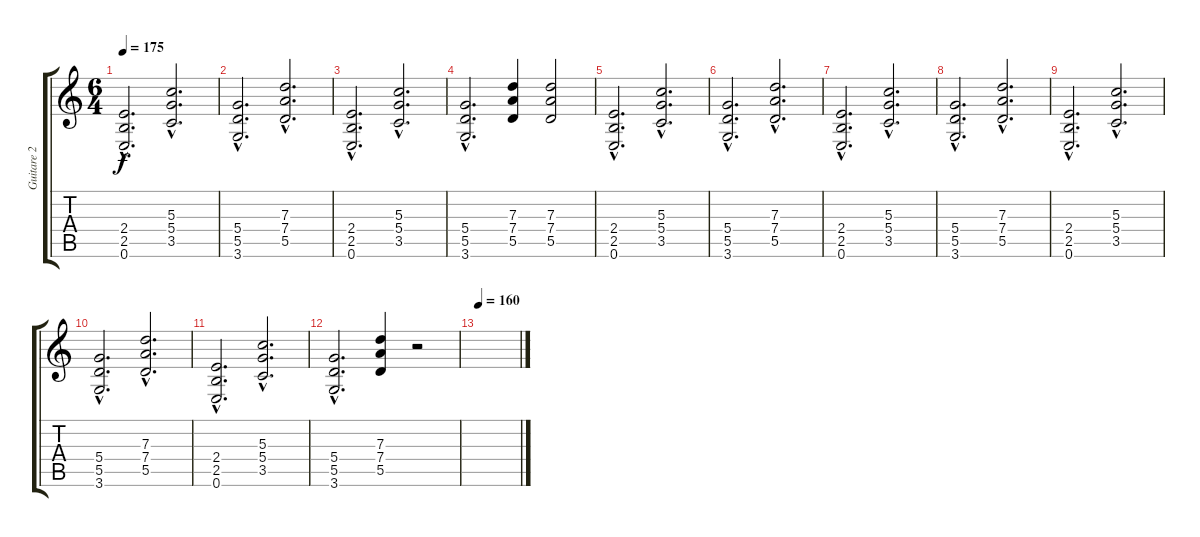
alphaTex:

\track ("Guitare 2" "Guitare 2") {instrument distortionguitar}
\staff {score tabs}
\tuning (E4 B3 G3 D3 A2 E2) {hide}
\ts (6 4)
\tempo 175
\clef g2
\ks c
(2.4{hac} 2.5{hac} 0.6{hac}).2{d dy f} (5.3{hac} 5.4{hac} 3.5{hac}).2{d} |
(5.4{hac} 5.5{hac} 3.6{hac}).2{d} (7.3{hac} 7.4{hac} 5.5{hac}).2{d} |
(2.4{hac} 2.5{hac} 0.6{hac}).2{d} (5.3{hac} 5.4{hac} 3.5{hac}).2{d} |
(5.4{hac} 5.5{hac} 3.6{hac}).2{d} (7.3 7.4 5.5).4 (7.3 7.4 5.5).2 |
(2.4{hac} 2.5{hac} 0.6{hac}).2{d} (5.3{hac} 5.4{hac} 3.5{hac}).2{d} |
(5.4{hac} 5.5{hac} 3.6{hac}).2{d} (7.3{hac} 7.4{hac} 5.5{hac}).2{d} |
(2.4{hac} 2.5{hac} 0.6{hac}).2{d} (5.3{hac} 5.4{hac} 3.5{hac}).2{d} |
(5.4{hac} 5.5{hac} 3.6{hac}).2{d} (7.3{hac} 7.4{hac} 5.5{hac}).2{d} |
(2.4{hac} 2.5{hac} 0.6{hac}).2{d} (5.3{hac} 5.4{hac} 3.5{hac}).2{d} |
(5.4{hac} 5.5{hac} 3.6{hac}).2{d} (7.3{hac} 7.4{hac} 5.5{hac}).2{d} |
(2.4{hac} 2.5{hac} 0.6{hac}).2{d} (5.3{hac} 5.4{hac} 3.5{hac}).2{d} |
(5.4{hac} 5.5{hac} 3.6{hac}).2{d} (7.3 7.4 5.5).4 r.2 |
\tempo 160
